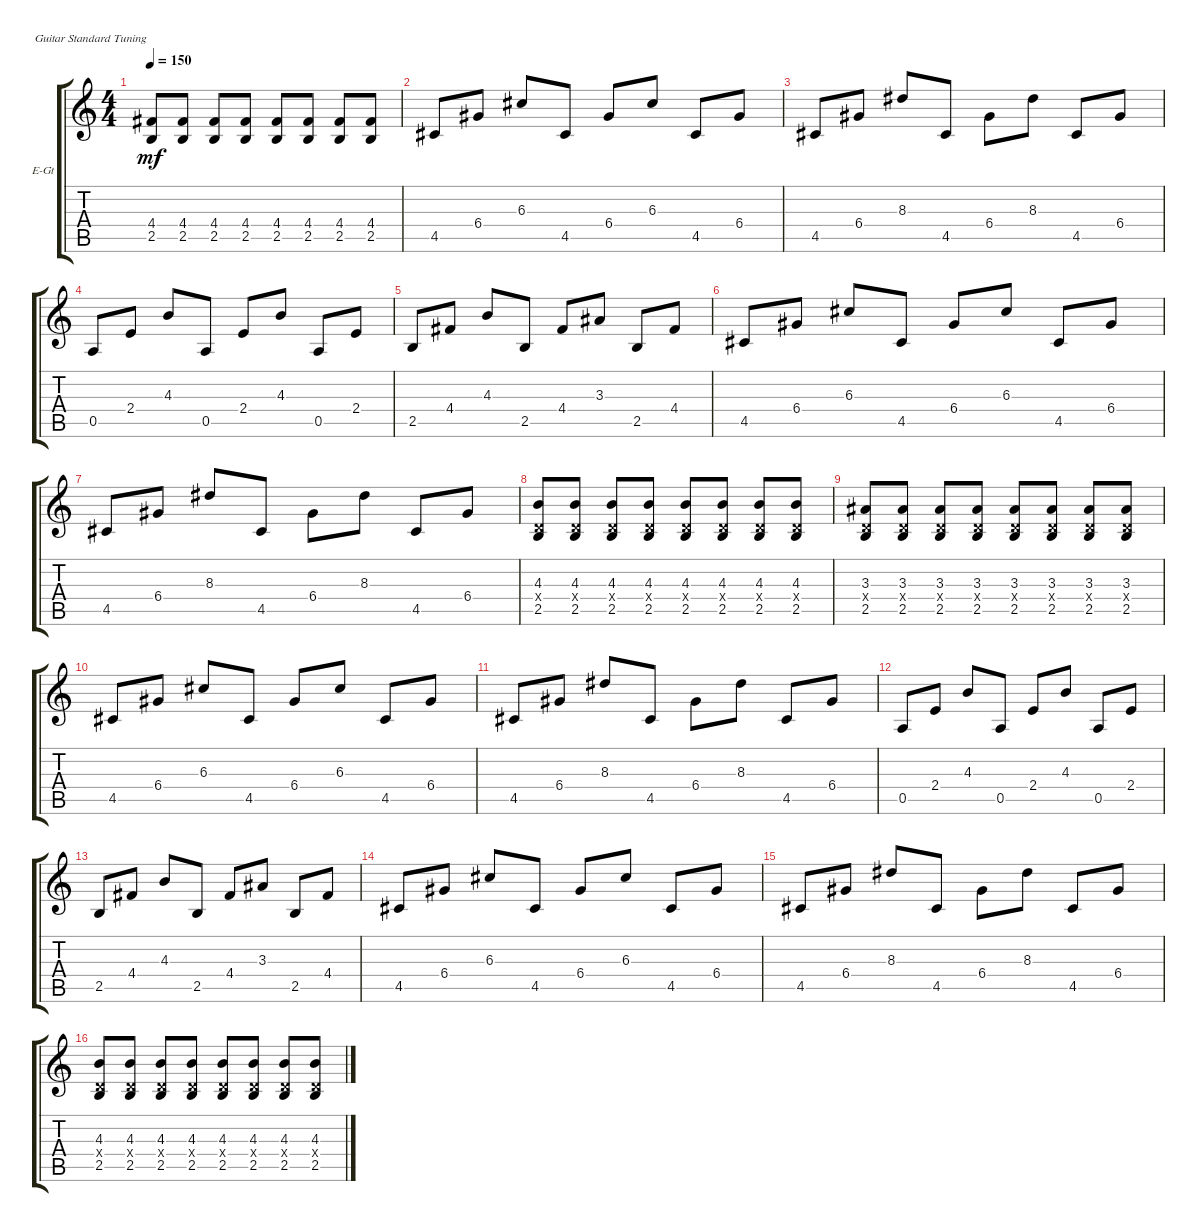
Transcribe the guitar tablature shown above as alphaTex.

\bracketExtendMode groupsimilarinstruments
\firstSystemTrackNameOrientation horizontal
\otherSystemsTrackNameOrientation horizontal
\track ("Electric Guitar 1" "E-Gt") {instrument distortionguitar}
\staff {score tabs}
\tuning (E4 B3 G3 D3 A2 E2)
\ts (4 4)
\tempo 150
\clef g2
\ks c
(2.5 4.4).8{dy mf} (2.5 4.4).8 (2.5 4.4).8 (4.4 2.5).8 (2.5 4.4).8 (2.5 4.4).8 (2.5 4.4).8 (4.4 2.5).8 |
4.5.8 6.4.8 6.3.8 4.5.8 6.4.8 6.3.8 4.5.8 6.4.8 |
4.5.8 6.4.8 8.3.8 4.5.8 6.4.8 8.3.8 4.5.8 6.4.8 |
0.5.8 2.4.8 4.3.8 0.5.8 2.4.8 4.3.8 0.5.8 2.4.8 |
2.5.8 4.4.8 4.3.8 2.5.8 4.4.8 3.3.8 2.5.8 4.4.8 |
4.5.8 6.4.8 6.3.8 4.5.8 6.4.8 6.3.8 4.5.8 6.4.8 |
4.5.8 6.4.8 8.3.8 4.5.8 6.4.8 8.3.8 4.5.8 6.4.8 |
(2.5 4.3 0.4{x}).8 (2.5 4.3 0.4{x}).8 (2.5 4.3 0.4{x}).8 (2.5 4.3 0.4{x}).8 (2.5 4.3 0.4{x}).8 (2.5 4.3 0.4{x}).8 (2.5 4.3 0.4{x}).8 (2.5 4.3 0.4{x}).8 |
(2.5 0.4{x} 3.3).8 (2.5 0.4{x} 3.3).8 (2.5 0.4{x} 3.3).8 (2.5 0.4{x} 3.3).8 (2.5 0.4{x} 3.3).8 (2.5 0.4{x} 3.3).8 (2.5 0.4{x} 3.3).8 (2.5 0.4{x} 3.3).8 |
4.5.8 6.4.8 6.3.8 4.5.8 6.4.8 6.3.8 4.5.8 6.4.8 |
4.5.8 6.4.8 8.3.8 4.5.8 6.4.8 8.3.8 4.5.8 6.4.8 |
0.5.8 2.4.8 4.3.8 0.5.8 2.4.8 4.3.8 0.5.8 2.4.8 |
2.5.8 4.4.8 4.3.8 2.5.8 4.4.8 3.3.8 2.5.8 4.4.8 |
4.5.8 6.4.8 6.3.8 4.5.8 6.4.8 6.3.8 4.5.8 6.4.8 |
4.5.8 6.4.8 8.3.8 4.5.8 6.4.8 8.3.8 4.5.8 6.4.8 |
(2.5 4.3 0.4{x}).8 (2.5 4.3 0.4{x}).8 (2.5 4.3 0.4{x}).8 (2.5 4.3 0.4{x}).8 (2.5 4.3 0.4{x}).8 (2.5 4.3 0.4{x}).8 (2.5 4.3 0.4{x}).8 (2.5 4.3 0.4{x}).8
